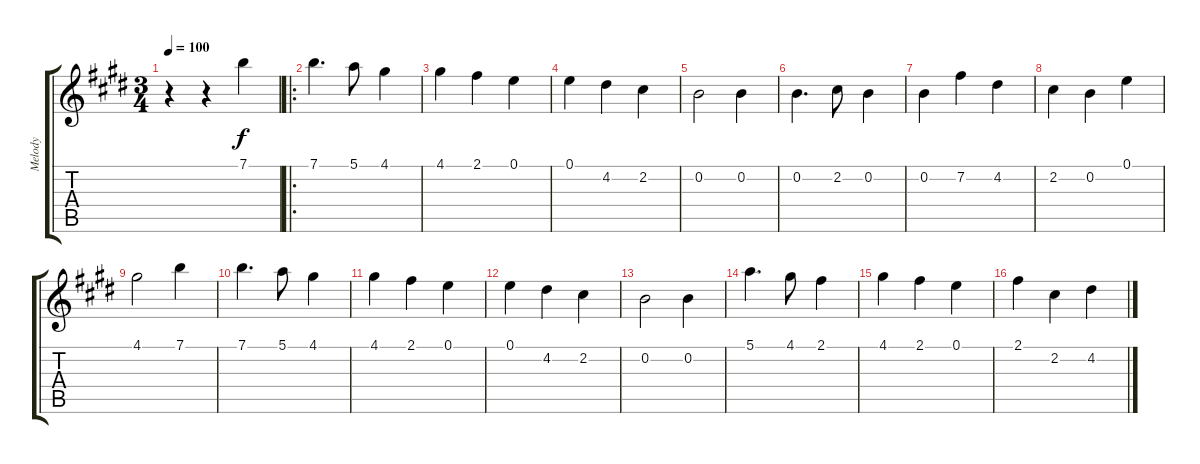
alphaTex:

\track ("Melody" "Melody") {instrument acousticguitarnylon}
\staff {score tabs}
\tuning (E4 B3 G3 D3 A2 E2) {hide}
\ts (3 4)
\tempo 100
\clef g2
\ks e
r.4{dy f instrument acousticguitarnylon} r.4 7.1.4 |
\ro
7.1.4{d} 5.1.8 4.1.4 |
4.1.4 2.1.4 0.1.4 |
0.1.4 4.2.4 2.2.4 |
0.2.2 0.2.4 |
0.2.4{d} 2.2.8 0.2.4 |
0.2.4 7.2.4 4.2.4 |
2.2.4 0.2.4 0.1.4 |
4.1.2 7.1.4 |
7.1.4{d} 5.1.8 4.1.4 |
4.1.4 2.1.4 0.1.4 |
0.1.4 4.2.4 2.2.4 |
0.2.2 0.2.4 |
5.1.4{d} 4.1.8 2.1.4 |
4.1.4 2.1.4 0.1.4 |
2.1.4 2.2.4 4.2.4
